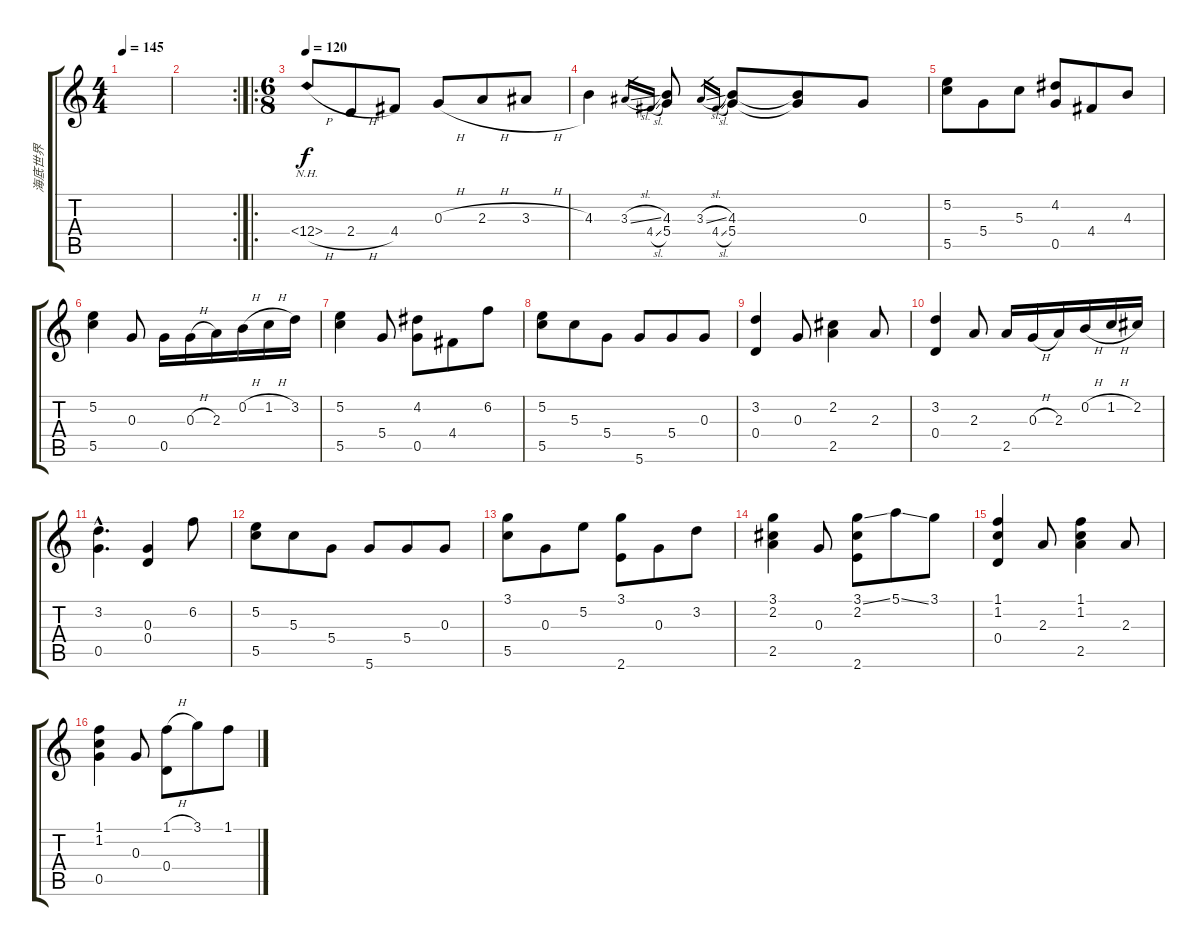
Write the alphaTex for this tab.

\track ("海底世界" "海底世界") {instrument fretlessbass}
\staff {score tabs}
\tuning (E4 B3 G3 D3 G3 D3) {hide}
\ts (4 4)
\tempo 145
\clef g2
\ks c
|
\rc 2
|
\ro
\ts (6 8)
\tempo 120
0.4{nh h}.8 2.4{h}.8 4.4.8 0.3{h}.8 2.3{h}.8 3.3{h}.8 |
4.3.4 3.3{sl}.16{gr} 4.4{sl}.16{gr} (4.3 5.4).8 3.3{sl}.16{gr} 4.4{sl}.16{gr} (4.3 5.4).8 (4.3{t} 5.4{t}).8 0.3.8 |
(5.2 5.5).8 5.4.8 5.3.8 (4.2 0.5).8 4.4.8 4.3.8 |
(5.2 5.5).4 0.3.8 0.5.16 0.3{h}.16 2.3.16 0.2{h}.16 1.2{h}.16 3.2.16 |
(5.2 5.5).4 5.4.8 (4.2 0.5).8 4.4.8 6.2.8 |
(5.2 5.5).8 5.3.8 5.4.8 5.6.8 5.4.8 0.3.8 |
(3.2 0.4).4 0.3.8 (2.2 2.5).4 2.3.8 |
(3.2 0.4).4 2.3.8 2.5.16 0.3{h}.16 2.3.16 0.2{h}.16 1.2{h}.16 2.2.16 |
(3.2{hac} 0.5{hac}).4{d} (0.3 0.4).4 6.2.8 |
(5.2 5.5).8 5.3.8 5.4.8 5.6.8 5.4.8 0.3.8 |
(3.1 5.5).8 0.3.8 5.2.8 (3.1 2.6).8 0.3.8 3.2.8 |
(3.1 2.2 2.5).4 0.3.8 (3.1{ss} 2.2 2.6).8 5.1{ss}.8 3.1.8 |
(1.1 1.2 0.4).4 2.3.8 (1.1 1.2 2.5).4 2.3.8 |
(1.1 1.2 0.5).4 0.3.8 (1.1{h} 0.4).8 3.1.8 1.1.8
